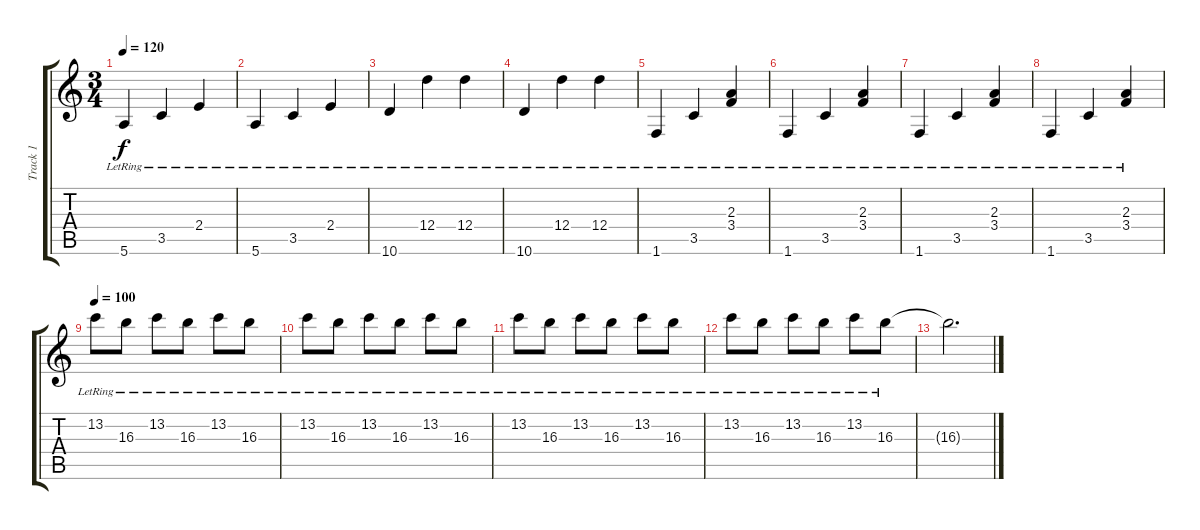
\track ("Track 1" "Track 1") {instrument electricguitarjazz}
\staff {score tabs}
\tuning (E4 B3 G3 D3 A2 E2) {hide}
\ts (3 4)
\tempo 120
\clef g2
\ks c
5.6{lr}.4{dy f} 3.5{lr}.4 2.4{lr}.4 |
5.6{lr}.4 3.5{lr}.4 2.4{lr}.4 |
10.6{lr}.4 12.4{lr}.4 12.4{lr}.4 |
10.6{lr}.4 12.4{lr}.4 12.4{lr}.4 |
1.6{lr}.4 3.5{lr}.4 (2.3{lr} 3.4{lr}).4 |
1.6{lr}.4 3.5{lr}.4 (2.3{lr} 3.4{lr}).4 |
1.6{lr}.4 3.5{lr}.4 (2.3{lr} 3.4{lr}).4 |
1.6{lr}.4 3.5{lr}.4 (2.3{lr} 3.4{lr}).4 |
\tempo 100
13.2{lr}.8 16.3{lr}.8 13.2{lr}.8 16.3{lr}.8 13.2{lr}.8 16.3{lr}.8 |
13.2{lr}.8 16.3{lr}.8 13.2{lr}.8 16.3{lr}.8 13.2{lr}.8 16.3{lr}.8 |
13.2{lr}.8 16.3{lr}.8 13.2{lr}.8 16.3{lr}.8 13.2{lr}.8 16.3{lr}.8 |
13.2{lr}.8 16.3{lr}.8 13.2{lr}.8 16.3{lr}.8 13.2{lr}.8 16.3{lr}.8 |
16.3{t}.2{d}
